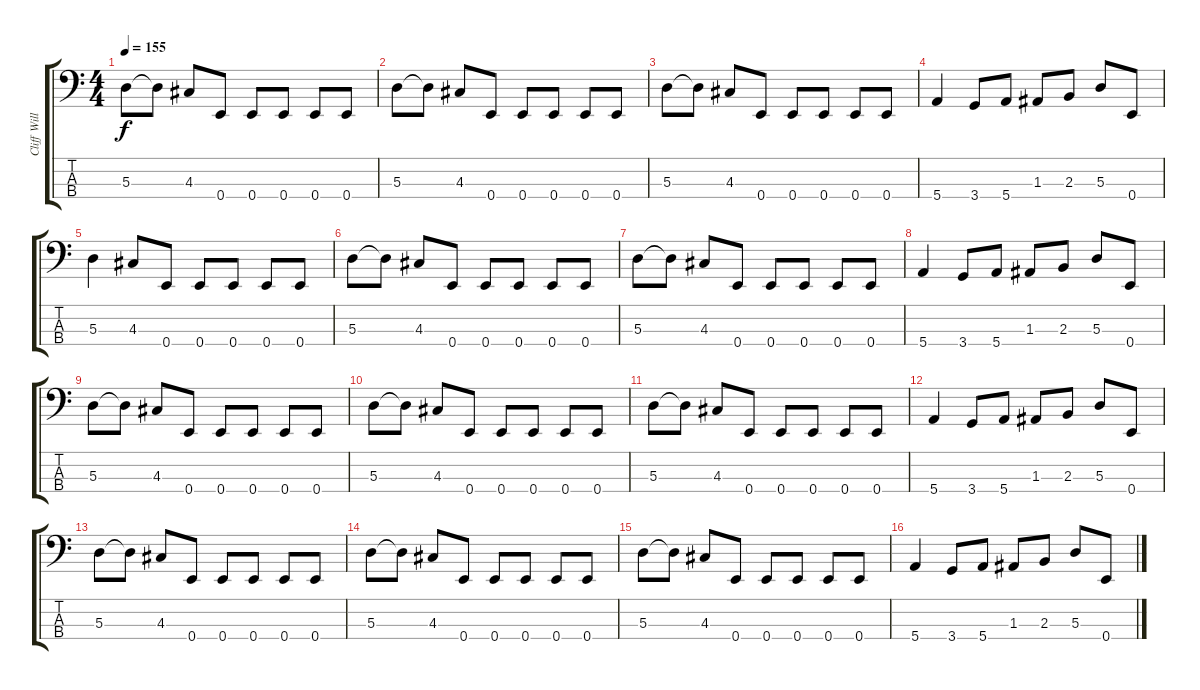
\track ("Cliff Williams" "Cliff Will") {instrument electricbassfinger}
\staff {score tabs}
\tuning (G2 D2 A1 E1) {hide}
\ts (4 4)
\tempo 155
\clef f4
\ks c
5.3.8{dy f} 5.3{t}.8 4.3.8 0.4.8 0.4.8 0.4.8 0.4.8 0.4.8 |
5.3.8 5.3{t}.8 4.3.8 0.4.8 0.4.8 0.4.8 0.4.8 0.4.8 |
5.3.8 5.3{t}.8 4.3.8 0.4.8 0.4.8 0.4.8 0.4.8 0.4.8 |
5.4.4 3.4.8 5.4.8 1.3.8 2.3.8 5.3.8 0.4.8 |
5.3.4 4.3.8 0.4.8 0.4.8 0.4.8 0.4.8 0.4.8 |
5.3.8 5.3{t}.8 4.3.8 0.4.8 0.4.8 0.4.8 0.4.8 0.4.8 |
5.3.8 5.3{t}.8 4.3.8 0.4.8 0.4.8 0.4.8 0.4.8 0.4.8 |
5.4.4 3.4.8 5.4.8 1.3.8 2.3.8 5.3.8 0.4.8 |
5.3.8 5.3{t}.8 4.3.8 0.4.8 0.4.8 0.4.8 0.4.8 0.4.8 |
5.3.8 5.3{t}.8 4.3.8 0.4.8 0.4.8 0.4.8 0.4.8 0.4.8 |
5.3.8 5.3{t}.8 4.3.8 0.4.8 0.4.8 0.4.8 0.4.8 0.4.8 |
5.4.4 3.4.8 5.4.8 1.3.8 2.3.8 5.3.8 0.4.8 |
5.3.8 5.3{t}.8 4.3.8 0.4.8 0.4.8 0.4.8 0.4.8 0.4.8 |
5.3.8 5.3{t}.8 4.3.8 0.4.8 0.4.8 0.4.8 0.4.8 0.4.8 |
5.3.8 5.3{t}.8 4.3.8 0.4.8 0.4.8 0.4.8 0.4.8 0.4.8 |
5.4.4 3.4.8 5.4.8 1.3.8 2.3.8 5.3.8 0.4.8
